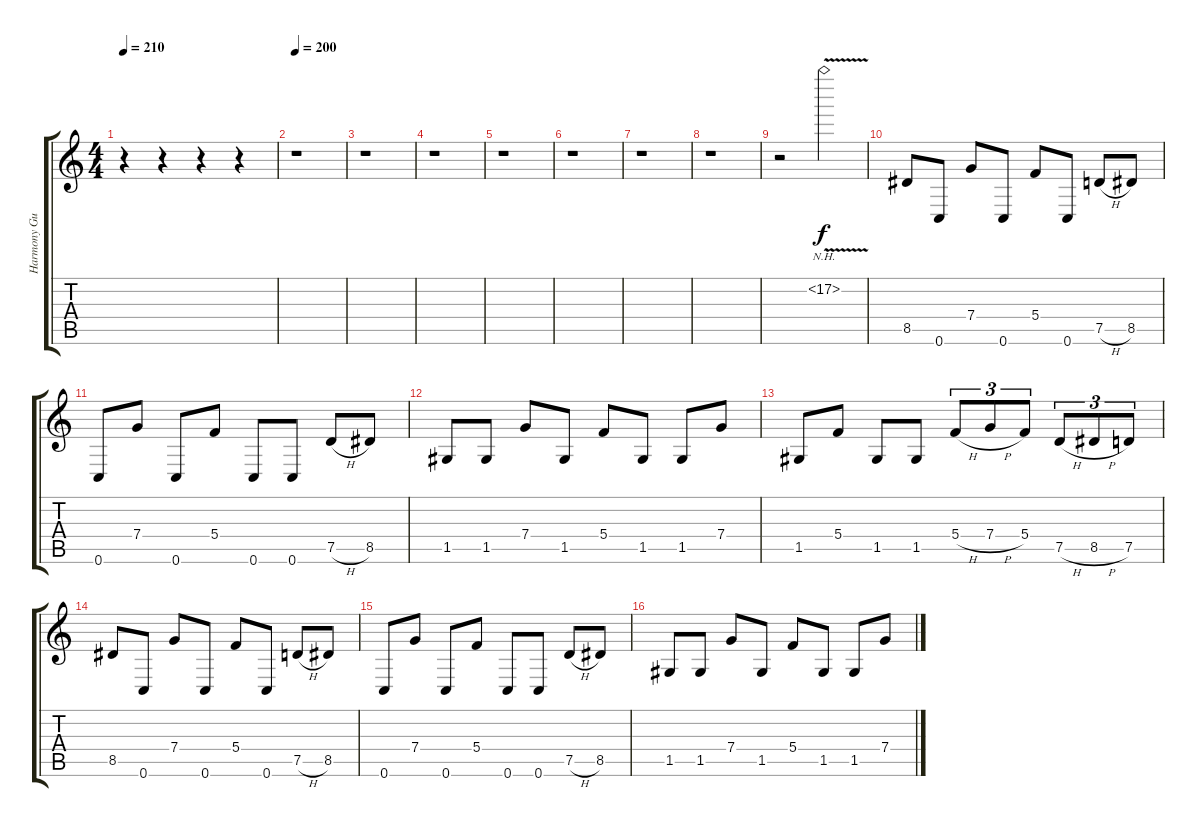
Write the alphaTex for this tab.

\track ("Harmony Guitar" "Harmony Gu") {instrument distortionguitar}
\staff {score tabs}
\tuning (D4 A3 F3 C3 G2 C2) {hide}
\ts (4 4)
\tempo 210
\clef g2
\ks c
r.4{dy f} r.4 r.4 r.4 |
\tempo 200
r.1 |
r.1 |
r.1 |
r.1 |
r.1 |
r.1 |
r.1 |
r.2 17.2{nh v}.2 |
8.5.8 0.6.8 7.4.8 0.6.8 5.4.8 0.6.8 7.5{h}.8 8.5.8 |
0.6.8 7.4.8 0.6.8 5.4.8 0.6.8 0.6.8 7.5{h}.8 8.5.8 |
1.5.8 1.5.8 7.4.8 1.5.8 5.4.8 1.5.8 1.5.8 7.4.8 |
1.5.8 5.4.8 1.5.8 1.5.8 5.4{h}.8{tu (3 2)} 7.4{h}.8{tu (3 2)} 5.4.8{tu (3 2)} 7.5{h}.8{tu (3 2)} 8.5{h}.8{tu (3 2)} 7.5.8{tu (3 2)} |
8.5.8 0.6.8 7.4.8 0.6.8 5.4.8 0.6.8 7.5{h}.8 8.5.8 |
0.6.8 7.4.8 0.6.8 5.4.8 0.6.8 0.6.8 7.5{h}.8 8.5.8 |
1.5.8 1.5.8 7.4.8 1.5.8 5.4.8 1.5.8 1.5.8 7.4.8
